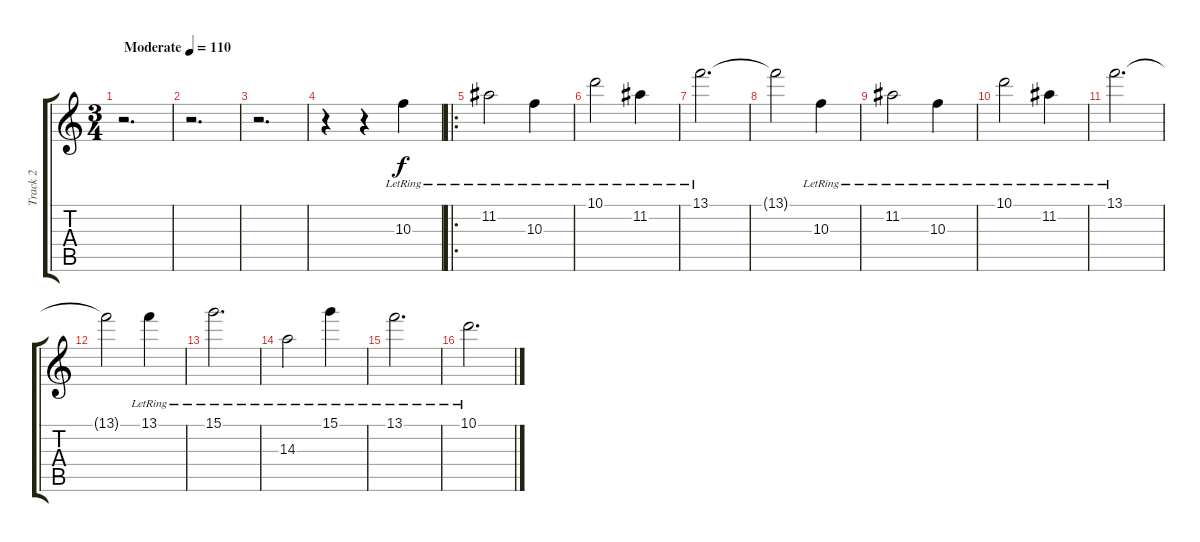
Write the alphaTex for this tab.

\track ("Track 2" "Track 2") {instrument acousticguitarsteel}
\staff {score tabs}
\tuning (E4 B3 G3 D3 A2 E2) {hide}
\ts (3 4)
\tempo (110 "Moderate")
\clef g2
\ks c
r.2{d dy f instrument acousticguitarsteel} |
r.2{d} |
r.2{d} |
r.4 r.4 10.3{lr}.4 |
\ro
11.2{lr}.2 10.3{lr}.4 |
10.1{lr}.2 11.2{lr}.4 |
13.1{lr}.2{d} |
13.1{t}.2 10.3{lr}.4 |
11.2{lr}.2 10.3{lr}.4 |
10.1{lr}.2 11.2{lr}.4 |
13.1{lr}.2{d} |
13.1{t}.2 13.1{lr}.4 |
15.1{lr}.2{d} |
14.3{lr}.2 15.1{lr}.4 |
13.1{lr}.2{d} |
10.1{lr}.2{d}
